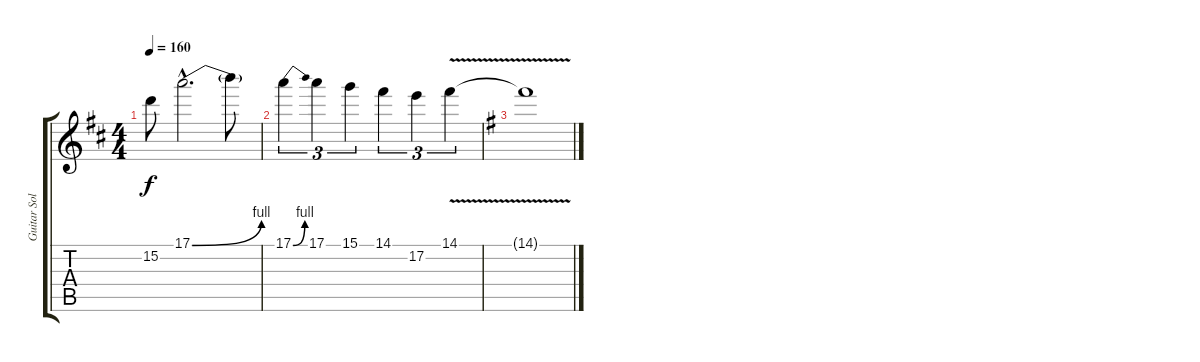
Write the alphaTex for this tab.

\track ("Guitar Solo" "Guitar Sol") {instrument overdrivenguitar}
\staff {score tabs}
\tuning (E4 B3 G3 D3 A2 E2) {hide}
\ts (4 4)
\tempo 160
\clef g2
\ks d
15.2.8{dy f} 17.1{be (bend 0 0 60 4) hac}.2{d} 17.1{t}.8 |
17.1{be (bend 0 0 60 4)}.4{tu (3 2)} 17.1.4{tu (3 2)} 15.1.4{tu (3 2)} 14.1.4{tu (3 2)} 17.2.4{tu (3 2)} 14.1{v}.4{tu (3 2)} |
\ks g
14.1{t}.1
